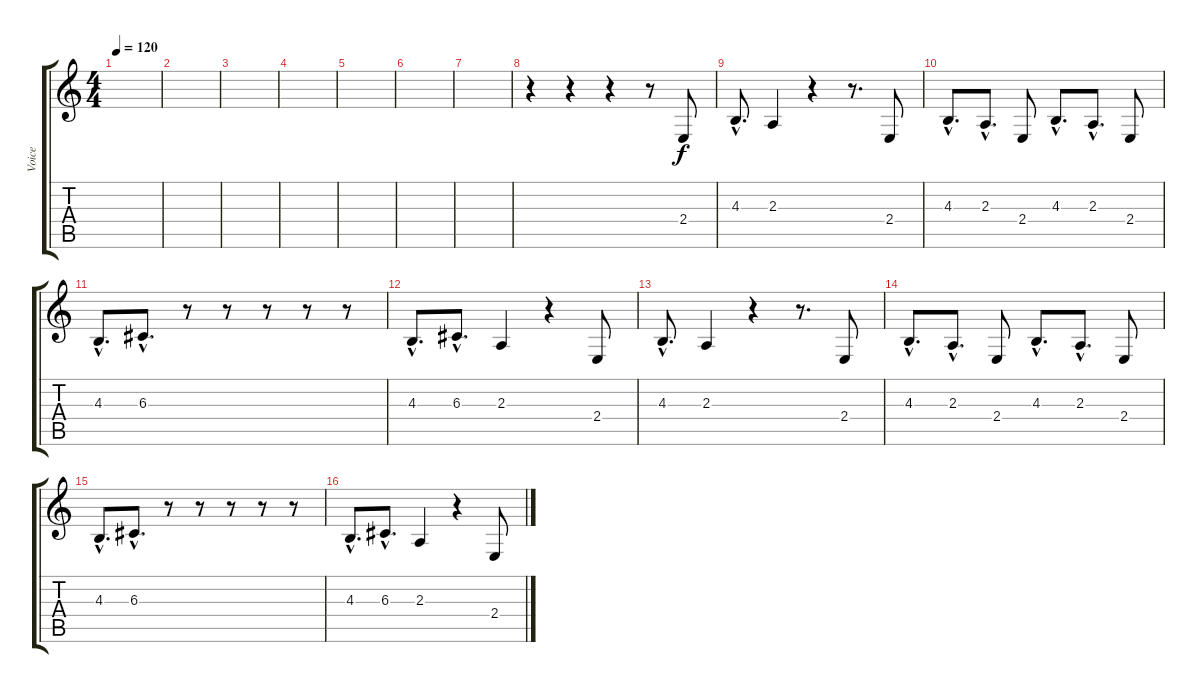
\track ("Voice" "Voice") {instrument lead8bassandlead}
\staff {score tabs}
\tuning (E4 B3 G3 D3 A2 E2) {hide}
\ts (4 4)
\tempo 120
\clef g2
\ks c
|
|
|
|
|
|
|
r.4 r.4 r.4 r.8 2.4.8 |
4.3{hac}.8{d} 2.3.4 r.4 r.8{d} 2.4.8 |
4.3{hac}.8{d} 2.3{hac}.8{d} 2.4.8 4.3{hac}.8{d} 2.3{hac}.8{d} 2.4.8 |
4.3{hac}.8{d} 6.3{hac}.8{d} r.8 r.8 r.8 r.8 r.8 |
4.3{hac}.8{d} 6.3{hac}.8{d} 2.3.4 r.4 2.4.8 |
4.3{hac}.8{d} 2.3.4 r.4 r.8{d} 2.4.8 |
4.3{hac}.8{d} 2.3{hac}.8{d} 2.4.8 4.3{hac}.8{d} 2.3{hac}.8{d} 2.4.8 |
4.3{hac}.8{d} 6.3{hac}.8{d} r.8 r.8 r.8 r.8 r.8 |
4.3{hac}.8{d} 6.3{hac}.8{d} 2.3.4 r.4 2.4.8
